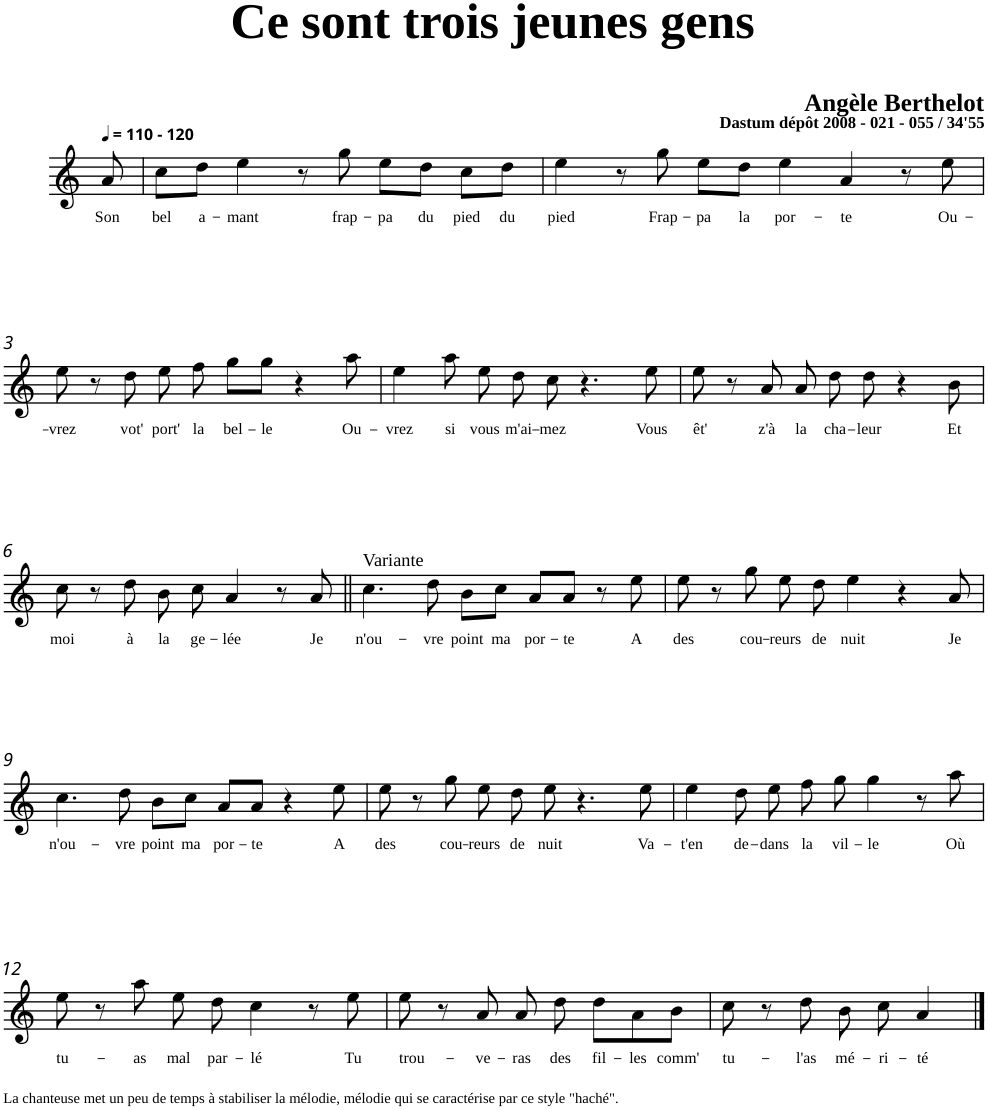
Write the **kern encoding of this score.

**kern	**text
*part1	*part1
*staff1	*staff1
*clefG2	*
*k[]	*
=	=
!LO:TX:a:B:t=- 120	!
!	!LO:LY:b
8a/	Son
=1	=1
!	!LO:LY:b
8cc\L	bel
!	!LO:LY:b
8dd\J	a-
!	!LO:LY:b
4ee\	-mant
8r	.
!	!LO:LY:b
8gg\	frap-
!	!LO:LY:b
8ee\L	-pa
!	!LO:LY:b
8dd\J	du
!	!LO:LY:b
8cc\L	pied
!	!LO:LY:b
8dd\J	du
=2	=2
!	!LO:LY:b
4ee\	pied
8r	.
!	!LO:LY:b
8gg\	Frap-
!	!LO:LY:b
8ee\L	-pa
!	!LO:LY:b
8dd\J	la
!	!LO:LY:b
4ee\	por-
!	!LO:LY:b
4a/	-te
8r	.
!	!LO:LY:b
8ee\	Ou-
!!LO:LB:g=z
=3	=3
!	!LO:LY:b
8ee\	-vrez
8r	.
!	!LO:LY:b
8dd\	vot'
!	!LO:LY:b
8ee\	port'
!	!LO:LY:b
8ff\	la
!	!LO:LY:b
8gg\L	bel-
!	!LO:LY:b
8gg\J	-le
8r	.
8ryy	.
!	!LO:LY:b
8aa\	Ou-
=4	=4
!	!LO:LY:b
4ee\	-vrez
8r	.
!	!LO:LY:b
8aa\	si
!	!LO:LY:b
8ee\	vous
!	!LO:LY:b
8dd\	m'ai-
!	!LO:LY:b
8cc\	-mez
4r	.
!	!LO:LY:b
8ee\	Vous
=5	=5
!	!LO:LY:b
8ee\	êt'
8r	.
8r	.
!	!LO:LY:b
8a/	z'à
!	!LO:LY:b
8a/	la
!	!LO:LY:b
8dd\	cha-
!	!LO:LY:b
8dd\	-leur
4r	.
!	!LO:LY:b
8b\	Et
!!LO:LB:g=z
=6	=6
!	!LO:LY:b
8cc\	moi
8r	.
!	!LO:LY:b
8dd\	à
!	!LO:LY:b
8b\	la
!	!LO:LY:b
8cc\	ge-
!	!LO:LY:b
4a/	-lée
8r	.
!	!LO:LY:b
8a/	Je
=7||	=7||
!LO:TX:a:t=Variante	!
!	!LO:LY:b
4.cc\	n'ou-
!	!LO:LY:b
8dd\	-vre
!	!LO:LY:b
8b\L	point
!	!LO:LY:b
8cc\J	ma
!	!LO:LY:b
8a/L	por-
!	!LO:LY:b
8a/J	-te
8r	.
!	!LO:LY:b
8ee\	A
=8	=8
!	!LO:LY:b
8ee\	des
8r	.
!	!LO:LY:b
8gg\	cou-
!	!LO:LY:b
8ee\	-reurs
!	!LO:LY:b
8dd\	de
!	!LO:LY:b
4ee\	nuit
8r	.
8ryy	.
!	!LO:LY:b
8a/	Je
!!LO:LB:g=z
=9	=9
!	!LO:LY:b
4.cc\	n'ou-
8r	.
!	!LO:LY:b
8dd\	-vre
!	!LO:LY:b
8b\L	point
!	!LO:LY:b
8cc\J	ma
!	!LO:LY:b
8a/L	por-
!	!LO:LY:b
8a/J	-te
4r	.
!	!LO:LY:b
8ee\	A
=10	=10
!	!LO:LY:b
8ee\	des
8r	.
!	!LO:LY:b
8gg\	cou-
!	!LO:LY:b
8ee\	-reurs
!	!LO:LY:b
8dd\	de
!	!LO:LY:b
8ee\	nuit
4r	.
8ryy	.
!	!LO:LY:b
8ee\	Va-
=11	=11
!	!LO:LY:b
4ee\	-t'en
8r	.
!	!LO:LY:b
8dd\	de-
!	!LO:LY:b
8ee\	-dans
!	!LO:LY:b
8ff\	la
!	!LO:LY:b
8gg\	vil-
!	!LO:LY:b
4gg\	-le
8r	.
!	!LO:LY:b
8aa\	Où
!!LO:LB:g=z
=12	=12
!	!LO:LY:b
8ee\	tu-
8r	.
!	!LO:LY:b
8aa\	-as
!	!LO:LY:b
8ee\	mal
!	!LO:LY:b
8dd\	par-
!	!LO:LY:b
4cc\	-lé
8r	.
!	!LO:LY:b
8ee\	Tu
=13	=13
!	!LO:LY:b
8ee\	trou-
8r	.
!	!LO:LY:b
8a/	-ve-
!	!LO:LY:b
8a/	-ras
!	!LO:LY:b
8dd\	des
!	!LO:LY:b
8dd\L	fil-
!	!LO:LY:b
8a\	-les
!	!LO:LY:b
8b\J	comm'
=14	=14
!	!LO:LY:b
8cc\	tu-
8r	.
!	!LO:LY:b
8dd\	-l'as
!	!LO:LY:b
8b\	mé-
!	!LO:LY:b
8cc\	-ri-
!	!LO:LY:b
4a/	-té
==	==
*-	*-
